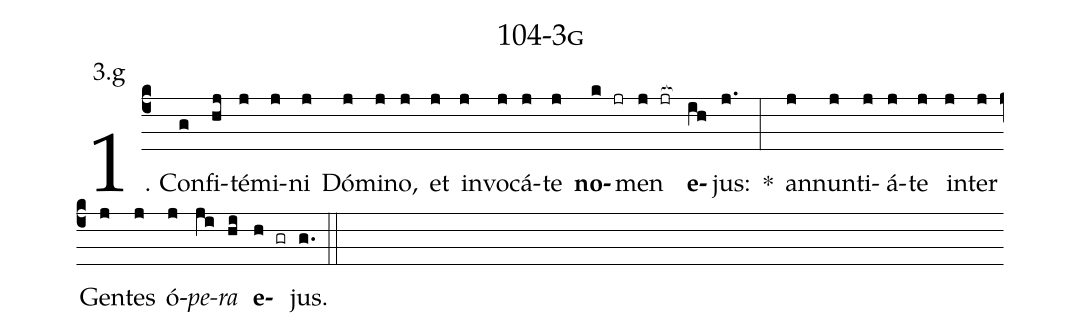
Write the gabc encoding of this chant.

name: 104-3g;
annotation: 3.g;
%%
(c4)1. Con(g)fi(hj)té(j)mi(j)ni(j) Dó(j)mi(j)no,(j) et(j) in(j)vo(j)cá(j)te(j) <b>no</b>(k jr)men(j jr[ocb:1{]) <b>e</b>(ih[ocb:0}])jus:(j.) *(:) an(j)nun(j)ti(j)á(j)te(j) in(j)ter(j) Gen(j)tes(j) ó(j)<i>pe</i>(ji)<i>ra</i>(hi) <b>e</b>(h gr)jus.(g.) (::)
